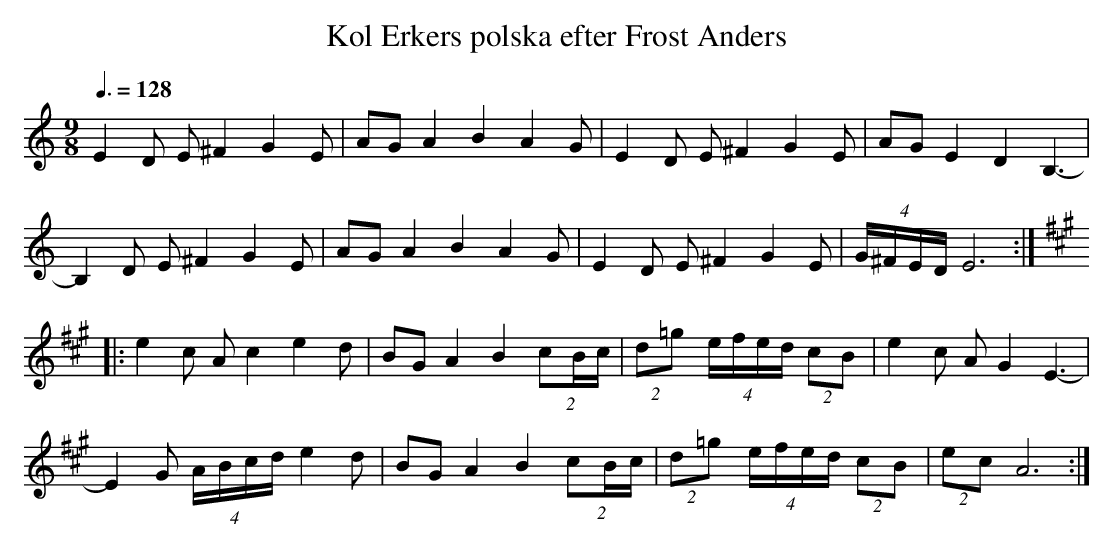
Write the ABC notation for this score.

X:1
T: Kol Erkers polska efter Frost Anders
Q: 3/8=128
M: 9/8
L: 1/8
K: Am
E2 D E ^F2 G2 E | AG A2 B2 A2 G | E2 D E ^F2 G2 E | AG E2 D2 B,3- |
B,2 D E ^F2 G2 E | AG A2 B2 A2 G | E2 D E ^F2 G2 E | (4:6:4G/^F/E/D/ E6 :|[K:A]
|:e2 c A c2 e2 d| BG A2 B2 (2:3:3cB/c/| (2d=g (4:6:4e/f/e/d/ (2 cB | e2 c A G2 E3- |
E2 G (4:6:4A/B/c/d/ e2 d | BG A2 B2 (2:3:3cB/c/| (2 d=g (4:6:4e/f/e/d/ (2cB | (2ec A6 :|]
